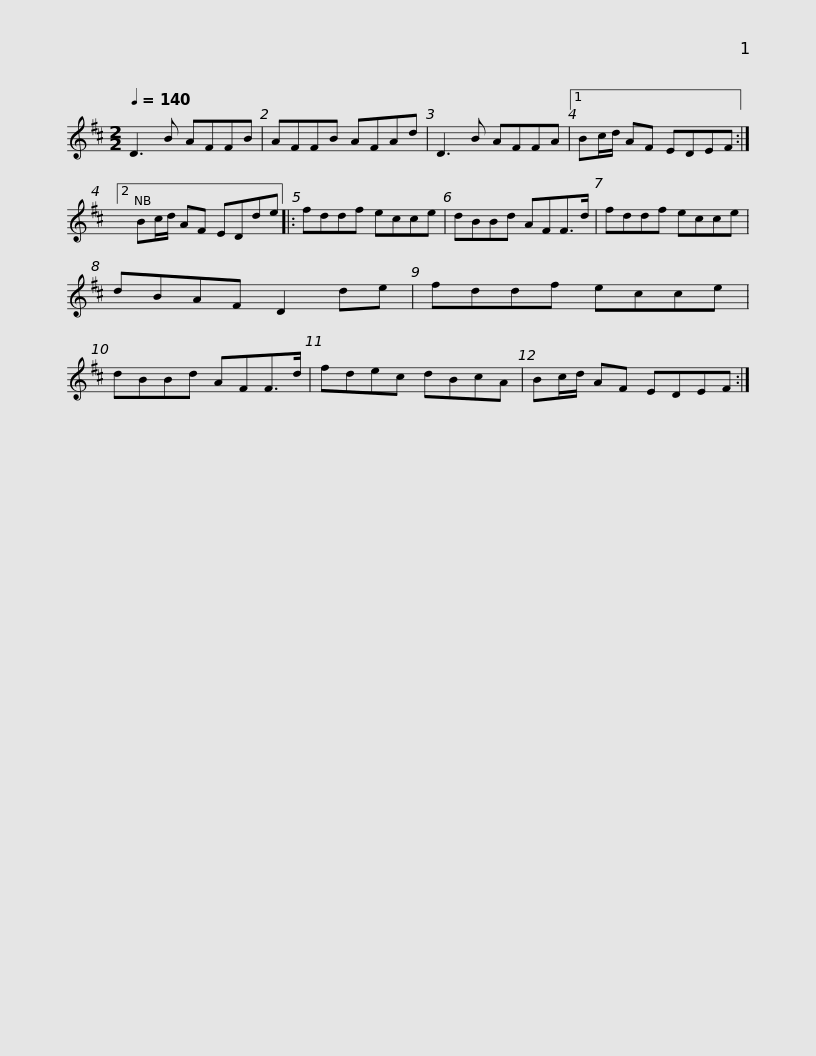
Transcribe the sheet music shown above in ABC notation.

X:1
L:1/8
Q:1/4=140
M:2/2
I:linebreak $
K:D
V:1 treble
V:1
 D3 B AFFB | AFFB AFAd | D3 B AFFA |1 Bc/d/ AF EDEF :|2 Bc/d/ AF EDde |:$ %5
 fddf ecce | dBBd AFF>d | fddf ecce | dBAF D2 de | fddf ecce |$ %10
 dBBd AFF>d | fdec dBcA | Bc/d/ AF EDEF :| %13
